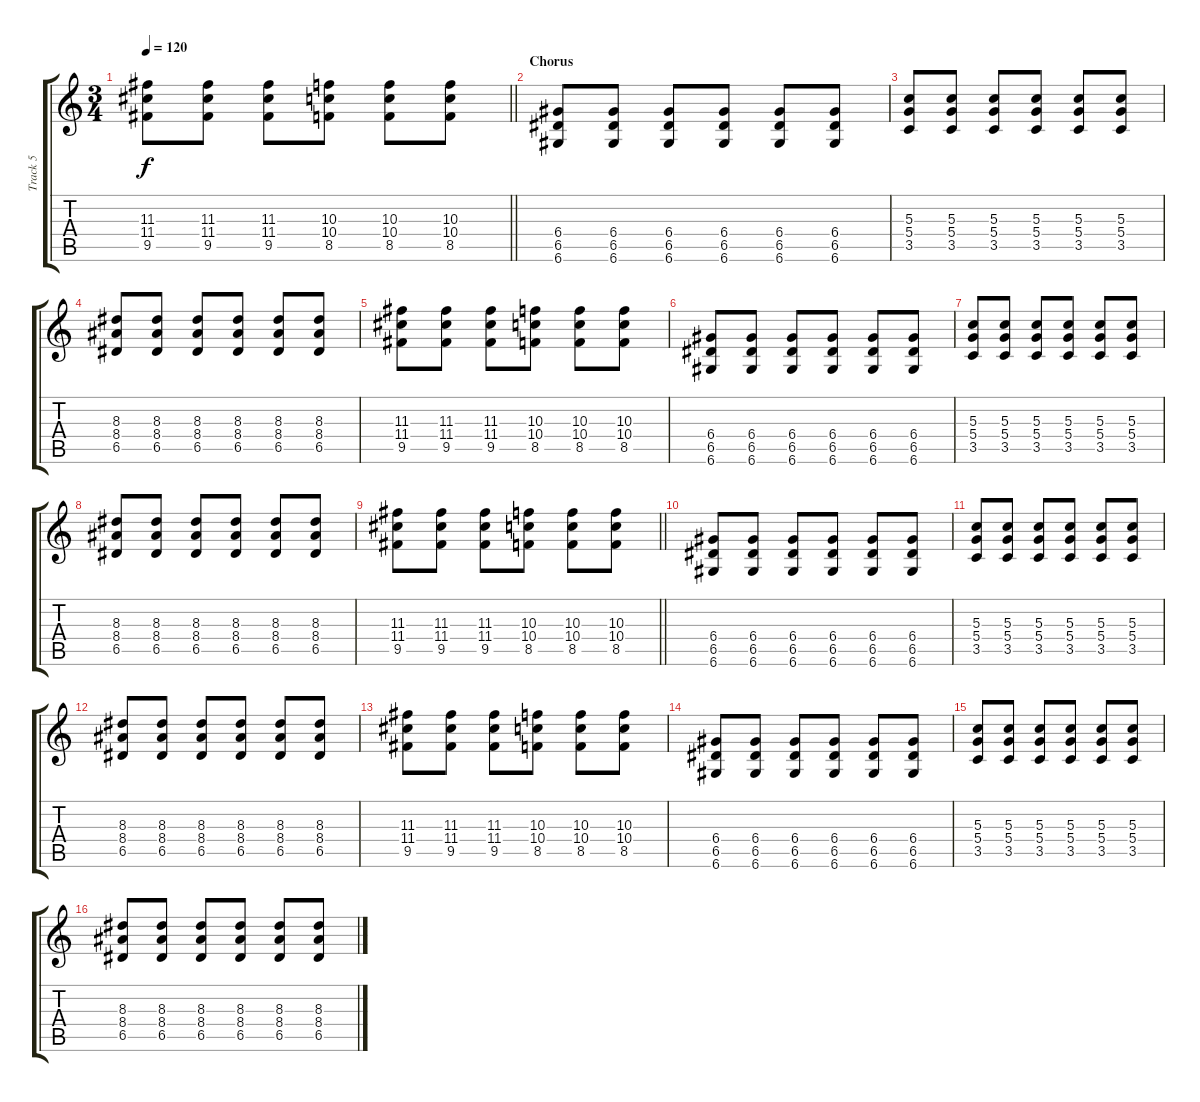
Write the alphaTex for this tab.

\track ("Track 5" "Track 5") {instrument distortionguitar}
\staff {score tabs}
\tuning (E4 B3 G3 D3 A2 D2) {hide}
\ts (3 4)
\tempo 120
\clef g2
\barLineRight lightlight
\ks c
(11.3 11.4 9.5).8{dy f} (11.3 11.4 9.5).8 (11.3 11.4 9.5).8 (10.3 10.4 8.5).8 (10.3 10.4 8.5).8 (10.3 10.4 8.5).8 |
\section ("" "Chorus")
(6.4 6.5 6.6).8 (6.4 6.5 6.6).8 (6.4 6.5 6.6).8 (6.4 6.5 6.6).8 (6.4 6.5 6.6).8 (6.4 6.5 6.6).8 |
(5.3 5.4 3.5).8 (5.3 5.4 3.5).8 (5.3 5.4 3.5).8 (5.3 5.4 3.5).8 (5.3 5.4 3.5).8 (5.3 5.4 3.5).8 |
(8.3 8.4 6.5).8 (8.3 8.4 6.5).8 (8.3 8.4 6.5).8 (8.3 8.4 6.5).8 (8.3 8.4 6.5).8 (8.3 8.4 6.5).8 |
(11.3 11.4 9.5).8 (11.3 11.4 9.5).8 (11.3 11.4 9.5).8 (10.3 10.4 8.5).8 (10.3 10.4 8.5).8 (10.3 10.4 8.5).8 |
(6.4 6.5 6.6).8 (6.4 6.5 6.6).8 (6.4 6.5 6.6).8 (6.4 6.5 6.6).8 (6.4 6.5 6.6).8 (6.4 6.5 6.6).8 |
(5.3 5.4 3.5).8 (5.3 5.4 3.5).8 (5.3 5.4 3.5).8 (5.3 5.4 3.5).8 (5.3 5.4 3.5).8 (5.3 5.4 3.5).8 |
(8.3 8.4 6.5).8 (8.3 8.4 6.5).8 (8.3 8.4 6.5).8 (8.3 8.4 6.5).8 (8.3 8.4 6.5).8 (8.3 8.4 6.5).8 |
\barLineRight lightlight
(11.3 11.4 9.5).8 (11.3 11.4 9.5).8 (11.3 11.4 9.5).8 (10.3 10.4 8.5).8 (10.3 10.4 8.5).8 (10.3 10.4 8.5).8 |
(6.4 6.5 6.6).8 (6.4 6.5 6.6).8 (6.4 6.5 6.6).8 (6.4 6.5 6.6).8 (6.4 6.5 6.6).8 (6.4 6.5 6.6).8 |
(5.3 5.4 3.5).8 (5.3 5.4 3.5).8 (5.3 5.4 3.5).8 (5.3 5.4 3.5).8 (5.3 5.4 3.5).8 (5.3 5.4 3.5).8 |
(8.3 8.4 6.5).8 (8.3 8.4 6.5).8 (8.3 8.4 6.5).8 (8.3 8.4 6.5).8 (8.3 8.4 6.5).8 (8.3 8.4 6.5).8 |
(11.3 11.4 9.5).8 (11.3 11.4 9.5).8 (11.3 11.4 9.5).8 (10.3 10.4 8.5).8 (10.3 10.4 8.5).8 (10.3 10.4 8.5).8 |
(6.4 6.5 6.6).8 (6.4 6.5 6.6).8 (6.4 6.5 6.6).8 (6.4 6.5 6.6).8 (6.4 6.5 6.6).8 (6.4 6.5 6.6).8 |
(5.3 5.4 3.5).8 (5.3 5.4 3.5).8 (5.3 5.4 3.5).8 (5.3 5.4 3.5).8 (5.3 5.4 3.5).8 (5.3 5.4 3.5).8 |
(8.3 8.4 6.5).8 (8.3 8.4 6.5).8 (8.3 8.4 6.5).8 (8.3 8.4 6.5).8 (8.3 8.4 6.5).8 (8.3 8.4 6.5).8
